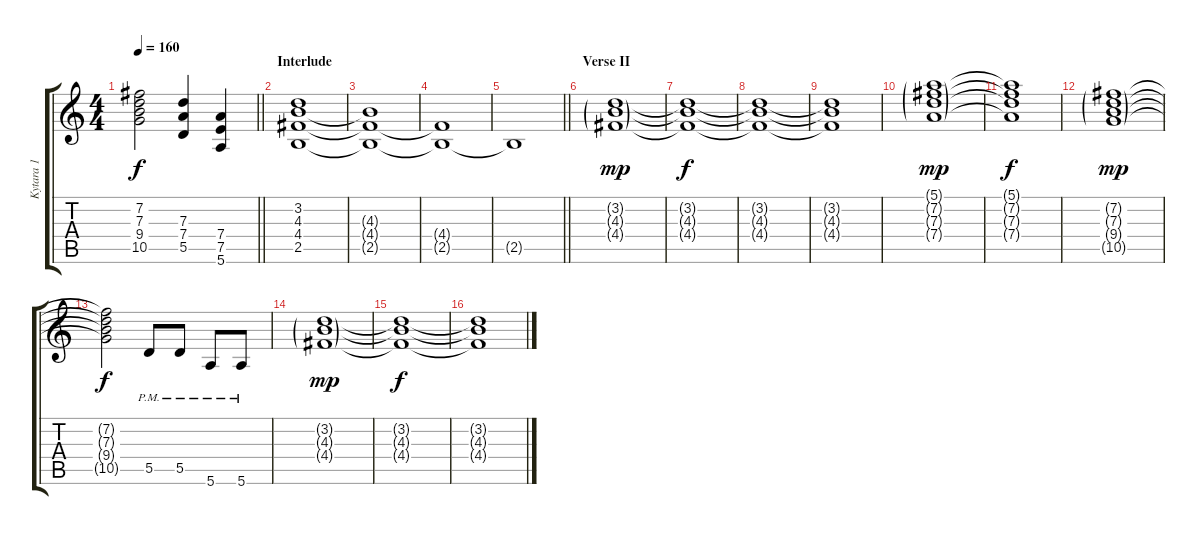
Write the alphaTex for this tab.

\track ("Kytara 1" "Kytara 1") {instrument distortionguitar}
\staff {score tabs}
\tuning (E4 B3 G3 D3 A2 E2) {hide}
\ts (4 4)
\tempo 160
\clef g2
\barLineRight lightlight
\ks c
(7.2{t} 7.3{t} 9.4{t} 10.5{t}).2{dy f} (7.3 7.4 5.5).4 (7.4 7.5 5.6).4 |
\section ("" "Interlude")
(3.2 4.3 4.4 2.5).1 |
(4.3{t} 4.4{t} 2.5{t}).1 |
(4.4{t} 2.5{t}).1 |
\barLineRight lightlight
2.5{t}.1 |
\section ("" "Verse II")
(3.2{g} 4.3{g} 4.4{g}).1{dy mp} |
(3.2{t} 4.3{t} 4.4{t}).1{dy f} |
(3.2{t} 4.3{t} 4.4{t}).1 |
(3.2{t} 4.3{t} 4.4{t}).1 |
(5.1{g} 7.2{g} 7.3{g} 7.4{g}).1{dy mp} |
(5.1{t} 7.2{t} 7.3{t} 7.4{t}).1{dy f} |
(7.2{g} 7.3{g} 9.4{g} 10.5{g}).1{dy mp} |
(7.2{t} 7.3{t} 9.4{t} 10.5{t}).2{dy f} 5.5{pm}.8 5.5{pm}.8 5.6{pm}.8 5.6{pm}.8 |
(3.2{g} 4.3{g} 4.4{g}).1{dy mp} |
(3.2{t} 4.3{t} 4.4{t}).1{dy f} |
(3.2{t} 4.3{t} 4.4{t}).1
